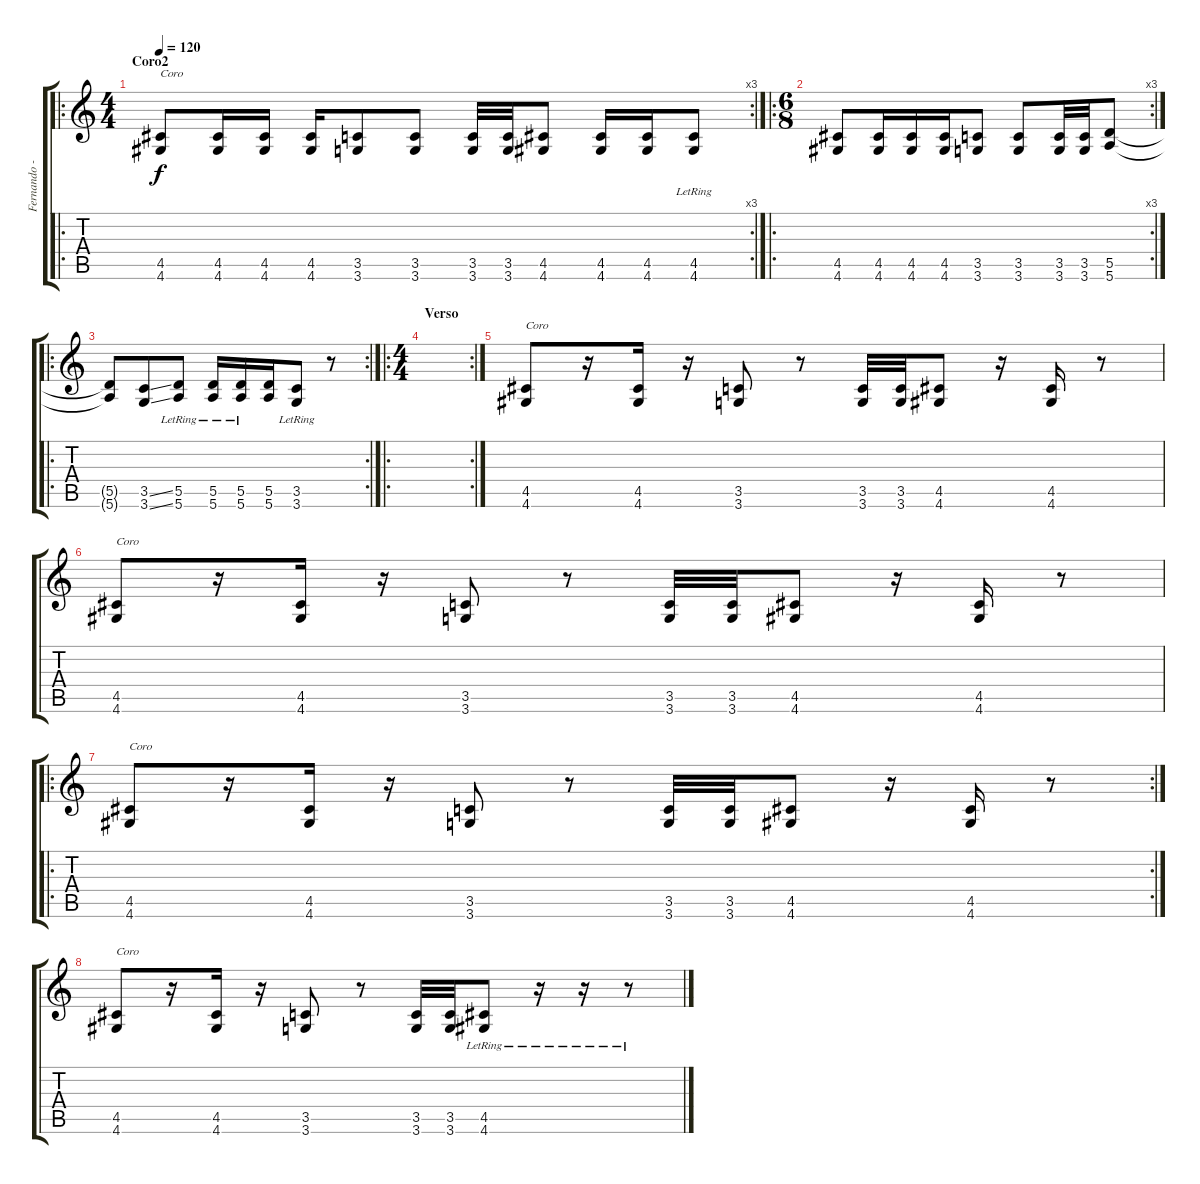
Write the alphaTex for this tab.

\track ("Fernando - Guitar" "Fernando -") {instrument overdrivenguitar}
\staff {score tabs}
\tuning (E4 B3 G3 D3 A2 E2) {hide}
\ro
\rc 3
\ts (4 4)
\section ("" "Coro2")
\tempo 120
\clef g2
\ks c
(4.5 4.6).8{txt "Coro" dy f} (4.5 4.6).16 (4.5 4.6).16 (4.5 4.6).16 (3.5 3.6).8 (3.5 3.6).8 (3.5 3.6).32 (3.5 3.6).32 (4.5 4.6).8 (4.5 4.6).16 (4.5 4.6).16 (4.5 4.6{lr}).8 |
\ro
\rc 3
\ts (6 8)
(4.5 4.6).8 (4.5 4.6).16 (4.5 4.6).16 (4.5 4.6).16 (3.5 3.6).8 (3.5 3.6).8 (3.5 3.6).32 (3.5 3.6).32 (5.5 5.6).8 |
\ro
\rc 2
(5.5{t} 5.6{t}).8 (3.5{ss} 3.6{ss}).8 (5.5{lr} 5.6{lr}).8 (5.5{lr} 5.6{lr}).16 (5.5{lr} 5.6{lr}).16 (5.5 5.6).16 (3.5{lr} 3.6{lr}).8 r.8 |
\ro
\rc 2
\ts (4 4)
\section ("" "Verso")
|
(4.5 4.6).8{txt "Coro"} r.16 (4.5 4.6).16 r.16 (3.5 3.6).8 r.8 (3.5 3.6).32 (3.5 3.6).32 (4.5 4.6).8 r.16 (4.5 4.6).16 r.8 |
(4.5 4.6).8{txt "Coro"} r.16 (4.5 4.6).16 r.16 (3.5 3.6).8 r.8 (3.5 3.6).32 (3.5 3.6).32 (4.5 4.6).8 r.16 (4.5 4.6).16 r.8 |
\ro
\rc 2
(4.5 4.6).8{txt "Coro"} r.16 (4.5 4.6).16 r.16 (3.5 3.6).8 r.8 (3.5 3.6).32 (3.5 3.6).32 (4.5 4.6).8 r.16 (4.5 4.6).16 r.8 |
(4.5 4.6).8{txt "Coro"} r.16 (4.5 4.6).16 r.16 (3.5 3.6).8 r.8 (3.5 3.6).32 (3.5 3.6).32 (4.5{lr} 4.6{lr}).8 r.16 r.16 r.8
